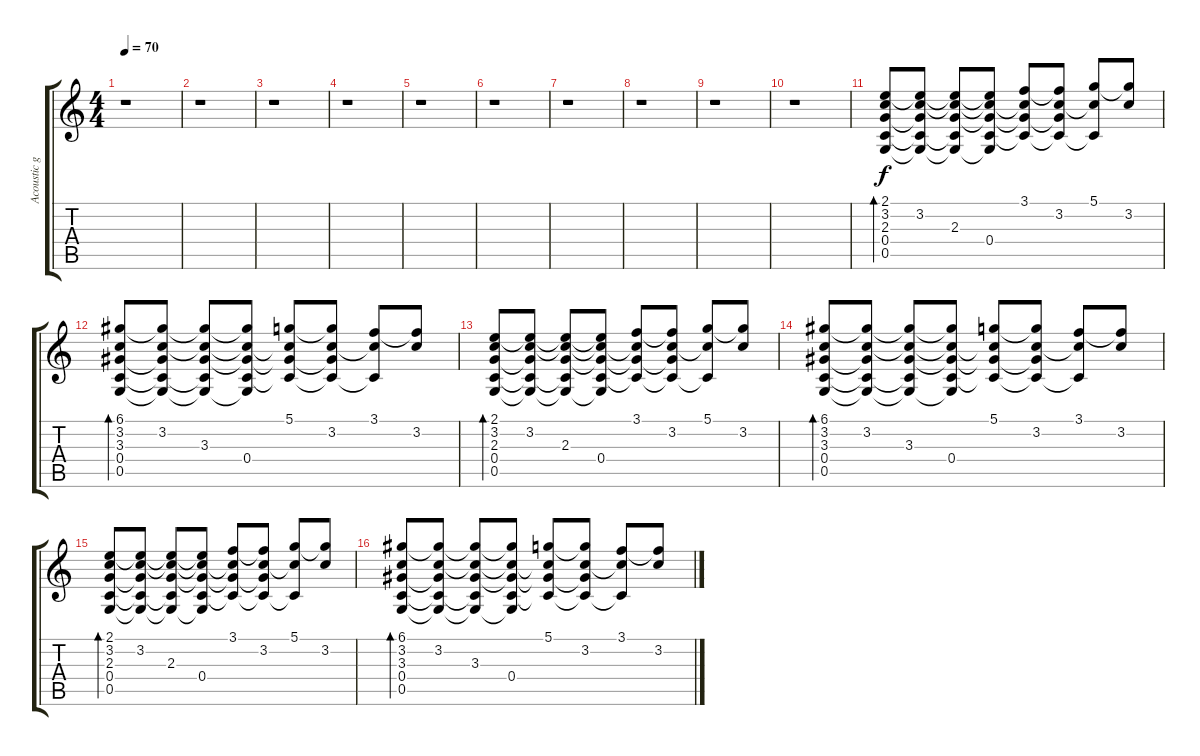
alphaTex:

\track ("Acoustic guitar" "Acoustic g") {instrument acousticguitarsteel}
\staff {score tabs}
\tuning (D4 A3 F3 C3 G2 D2) {hide}
\ts (4 4)
\tempo 70
\clef g2
\ks c
r.1{dy f} |
r.1 |
r.1 |
r.1 |
r.1 |
r.1 |
r.1 |
r.1 |
r.1 |
r.1 |
(2.1 3.2 2.3 0.4 0.5).8{bd 240} (2.1{t} 3.2 2.3{t} 0.4{t} 0.5{t}).8 (2.1{t} 3.2{t} 2.3 0.4{t} 0.5{t}).8 (2.1{t} 3.2{t} 2.3{t} 0.4 0.5{t}).8 (3.1 3.2{t} 2.3{t} 0.4{t}).8 (3.1{t} 3.2 2.3{t} 0.4{t}).8 (5.1 3.2{t} 0.4{t}).8 (5.1{t} 3.2).8 |
(6.1 3.2 3.3 0.4 0.5).8{bd 240} (6.1{t} 3.2 3.3{t} 0.4{t} 0.5{t}).8 (6.1{t} 3.2{t} 3.3 0.4{t} 0.5{t}).8 (6.1{t} 3.2{t} 3.3{t} 0.4 0.5{t}).8 (5.1 3.2{t} 3.3{t} 0.4{t}).8 (5.1{t} 3.2 3.3{t} 0.4{t}).8 (3.1 3.2{t} 0.4{t}).8 (3.1{t} 3.2).8 |
(2.1 3.2 2.3 0.4 0.5).8{bd 240} (2.1{t} 3.2 2.3{t} 0.4{t} 0.5{t}).8 (2.1{t} 3.2{t} 2.3 0.4{t} 0.5{t}).8 (2.1{t} 3.2{t} 2.3{t} 0.4 0.5{t}).8 (3.1 3.2{t} 2.3{t} 0.4{t}).8 (3.1{t} 3.2 2.3{t} 0.4{t}).8 (5.1 3.2{t} 0.4{t}).8 (5.1{t} 3.2).8 |
(6.1 3.2 3.3 0.4 0.5).8{bd 240} (6.1{t} 3.2 3.3{t} 0.4{t} 0.5{t}).8 (6.1{t} 3.2{t} 3.3 0.4{t} 0.5{t}).8 (6.1{t} 3.2{t} 3.3{t} 0.4 0.5{t}).8 (5.1 3.2{t} 3.3{t} 0.4{t}).8 (5.1{t} 3.2 3.3{t} 0.4{t}).8 (3.1 3.2{t} 0.4{t}).8 (3.1{t} 3.2).8 |
(2.1 3.2 2.3 0.4 0.5).8{bd 240} (2.1{t} 3.2 2.3{t} 0.4{t} 0.5{t}).8 (2.1{t} 3.2{t} 2.3 0.4{t} 0.5{t}).8 (2.1{t} 3.2{t} 2.3{t} 0.4 0.5{t}).8 (3.1 3.2{t} 2.3{t} 0.4{t}).8 (3.1{t} 3.2 2.3{t} 0.4{t}).8 (5.1 3.2{t} 0.4{t}).8 (5.1{t} 3.2).8 |
(6.1 3.2 3.3 0.4 0.5).8{bd 240} (6.1{t} 3.2 3.3{t} 0.4{t} 0.5{t}).8 (6.1{t} 3.2{t} 3.3 0.4{t} 0.5{t}).8 (6.1{t} 3.2{t} 3.3{t} 0.4 0.5{t}).8 (5.1 3.2{t} 3.3{t} 0.4{t}).8 (5.1{t} 3.2 3.3{t} 0.4{t}).8 (3.1 3.2{t} 0.4{t}).8 (3.1{t} 3.2).8
